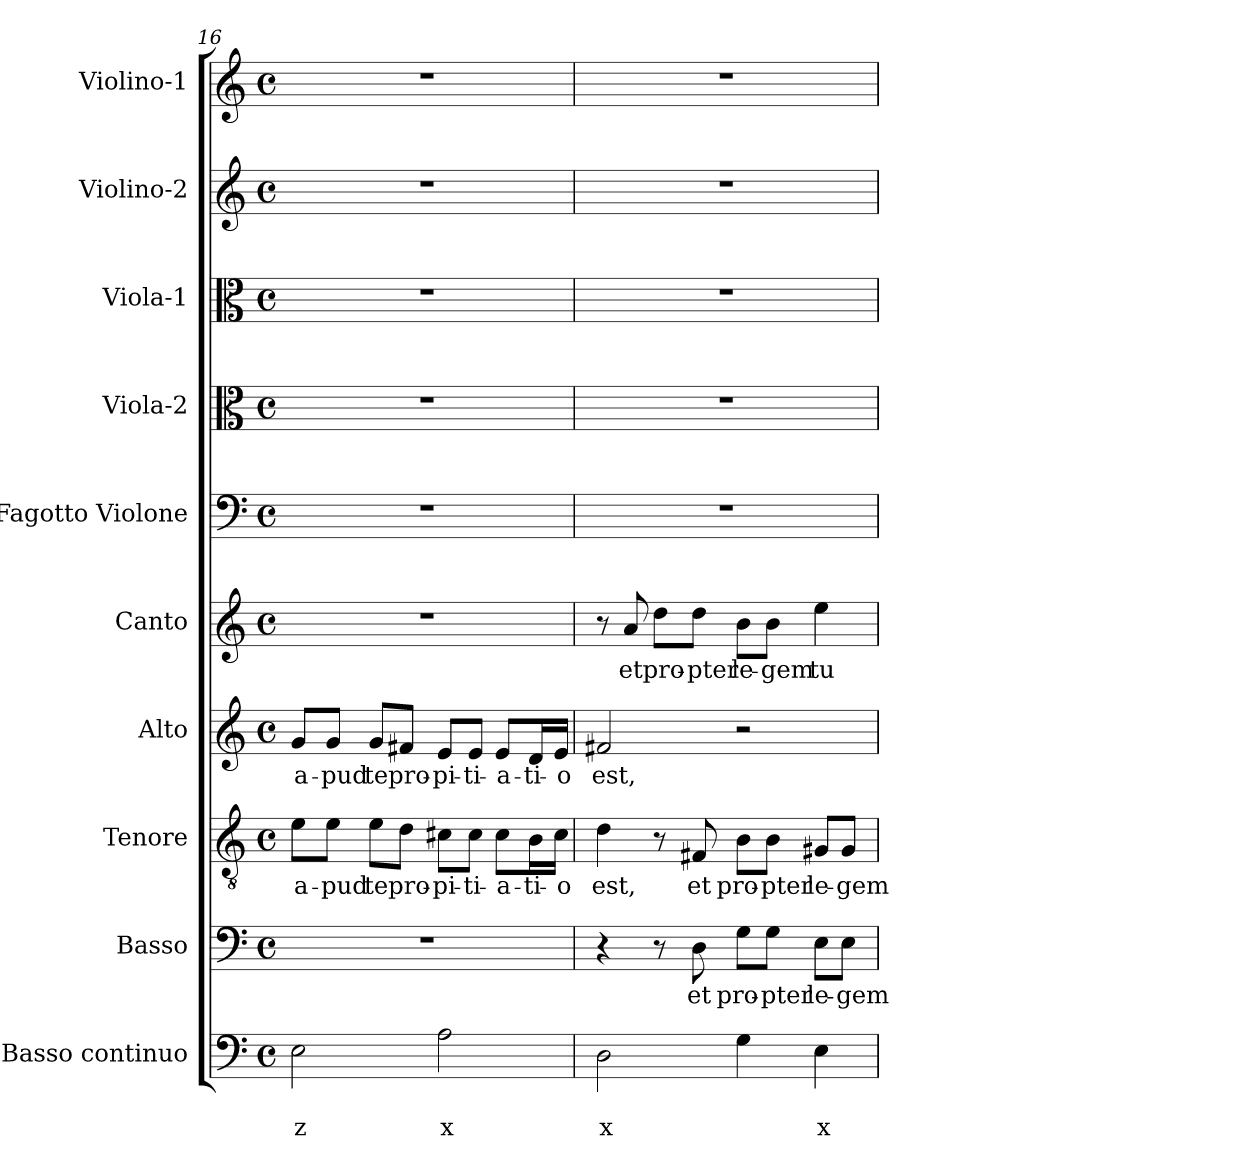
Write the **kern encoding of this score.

**kern	**text	**text	**kern	**text	**kern	**text	**kern	**text	**kern	**text	**kern	**kern	**kern	**kern	**kern
*part10	*part10	*part10	*part9	*part9	*part8	*part8	*part7	*part7	*part6	*part6	*part5	*part4	*part3	*part2	*part1
*staff10	*staff10	*staff10	*staff9	*staff9	*staff8	*staff8	*staff7	*staff7	*staff6	*staff6	*staff5	*staff4	*staff3	*staff2	*staff1
*I"Basso continuo	*	*	*I"Basso	*	*I"Tenore	*	*I"Alto	*	*I"Canto	*	*I"Fagotto Violone	*I"Viola-2	*I"Viola-1	*I"Violino-2	*I"Violino-1
*clefF4	*	*	*clefF4	*	*clefGv2	*	*clefG2	*	*clefG2	*	*clefF4	*clefC3	*clefC3	*clefG2	*clefG2
*k[]	*	*	*k[]	*	*k[]	*	*k[]	*	*k[]	*	*k[]	*k[]	*k[]	*k[]	*k[]
*C:	*	*	*C:	*	*C:	*	*C:	*	*C:	*	*C:	*C:	*C:	*C:	*C:
*M4/4	*	*	*M4/4	*	*M4/4	*	*M4/4	*	*M4/4	*	*M4/4	*M4/4	*M4/4	*M4/4	*M4/4
*met(c)	*	*	*met(c)	*	*met(c)	*	*met(c)	*	*met(c)	*	*met(c)	*met(c)	*met(c)	*met(c)	*met(c)
=16	=16	=16	=16	=16	=16	=16	=16	=16	=16	=16	=16	=16	=16	=16	=16
!	!	!LO:LY:b	!	!	!	!	!	!	!	!	!	!	!	!	!
!	!	!	!	!	!	!LO:LY:b	!	!	!	!	!	!	!	!	!
!	!	!	!	!	!	!	!	!LO:LY:b	!	!	!	!	!	!	!
2E\	.	z	1r	.	8e\L	a-	8g/L	a-	1r	.	1r	1r	1r	1r	1r
!	!	!	!	!	!	!LO:LY:b	!	!	!	!	!	!	!	!	!
!	!	!	!	!	!	!	!	!LO:LY:b	!	!	!	!	!	!	!
.	.	.	.	.	8e\J	-pud	8g/J	-pud	.	.	.	.	.	.	.
!	!	!	!	!	!	!LO:LY:b	!	!	!	!	!	!	!	!	!
!	!	!	!	!	!	!	!	!LO:LY:b	!	!	!	!	!	!	!
.	.	.	.	.	8e\L	te	8g/L	te	.	.	.	.	.	.	.
!	!	!	!	!	!	!LO:LY:b	!	!	!	!	!	!	!	!	!
!	!	!	!	!	!	!	!	!LO:LY:b	!	!	!	!	!	!	!
.	.	.	.	.	8d\J	pro-	8f#X/J	pro-	.	.	.	.	.	.	.
!	!	!LO:LY:b	!	!	!	!	!	!	!	!	!	!	!	!	!
!	!	!	!	!	!	!LO:LY:b	!	!	!	!	!	!	!	!	!
!	!	!	!	!	!	!	!	!LO:LY:b	!	!	!	!	!	!	!
2A\	.	x	.	.	8c#X\L	-pi-	8e/L	-pi-	.	.	.	.	.	.	.
!	!	!	!	!	!	!LO:LY:b	!	!	!	!	!	!	!	!	!
!	!	!	!	!	!	!	!	!LO:LY:b	!	!	!	!	!	!	!
.	.	.	.	.	8c#\J	-ti-	8e/J	-ti-	.	.	.	.	.	.	.
!	!	!	!	!	!	!LO:LY:b	!	!	!	!	!	!	!	!	!
!	!	!	!	!	!	!	!	!LO:LY:b	!	!	!	!	!	!	!
.	.	.	.	.	8c#\L	-a-	8e/L	-a-	.	.	.	.	.	.	.
!	!	!	!	!	!	!LO:LY:b	!	!	!	!	!	!	!	!	!
!	!	!	!	!	!	!	!	!LO:LY:b	!	!	!	!	!	!	!
.	.	.	.	.	16B\L	-ti-	16d/L	-ti-	.	.	.	.	.	.	.
!	!	!	!	!	!	!LO:LY:b	!	!	!	!	!	!	!	!	!
!	!	!	!	!	!	!	!	!LO:LY:b	!	!	!	!	!	!	!
.	.	.	.	.	16c#\JJ	-o	16e/JJ	-o	.	.	.	.	.	.	.
!!LO:LB:g=z
=17	=17	=17	=17	=17	=17	=17	=17	=17	=17	=17	=17	=17	=17	=17	=17
!	!	!LO:LY:b	!	!	!	!	!	!	!	!	!	!	!	!	!
!	!	!	!	!	!	!LO:LY:b	!	!	!	!	!	!	!	!	!
!	!	!	!	!	!	!	!	!LO:LY:b	!	!	!	!	!	!	!
2D\	.	x	4r	.	4d\	est,	2f#X/	est,	8r	.	1r	1r	1r	1r	1r
!	!	!	!	!	!	!	!	!	!	!LO:LY:b	!	!	!	!	!
.	.	.	.	.	.	.	.	.	8a/	et	.	.	.	.	.
!	!	!	!	!	!	!	!	!	!	!LO:LY:b	!	!	!	!	!
.	.	.	8r	.	8r	.	.	.	8dd\L	pro-	.	.	.	.	.
!	!	!	!	!LO:LY:b	!	!	!	!	!	!	!	!	!	!	!
!	!	!	!	!	!	!LO:LY:b	!	!	!	!	!	!	!	!	!
!	!	!	!	!	!	!	!	!	!	!LO:LY:b	!	!	!	!	!
.	.	.	8D\	et	8F#X/	et	.	.	8dd\J	-pter	.	.	.	.	.
!	!	!	!	!LO:LY:b	!	!	!	!	!	!	!	!	!	!	!
!	!	!	!	!	!	!LO:LY:b	!	!	!	!	!	!	!	!	!
!	!	!	!	!	!	!	!	!	!	!LO:LY:b	!	!	!	!	!
4G\	.	.	8G\L	pro-	8B\L	pro-	2r	.	8b\L	le-	.	.	.	.	.
!	!	!	!	!LO:LY:b	!	!	!	!	!	!	!	!	!	!	!
!	!	!	!	!	!	!LO:LY:b	!	!	!	!	!	!	!	!	!
!	!	!	!	!	!	!	!	!	!	!LO:LY:b	!	!	!	!	!
.	.	.	8G\J	-pter	8B\J	-pter	.	.	8b\J	-gem	.	.	.	.	.
!	!	!LO:LY:b	!	!	!	!	!	!	!	!	!	!	!	!	!
!	!	!	!	!LO:LY:b	!	!	!	!	!	!	!	!	!	!	!
!	!	!	!	!	!	!LO:LY:b	!	!	!	!	!	!	!	!	!
!	!	!	!	!	!	!	!	!	!	!LO:LY:b	!	!	!	!	!
4E\	.	x	8E\L	le-	8G#X/L	le-	.	.	4ee\	tu-	.	.	.	.	.
!	!	!	!	!LO:LY:b	!	!	!	!	!	!	!	!	!	!	!
!	!	!	!	!	!	!LO:LY:b	!	!	!	!	!	!	!	!	!
.	.	.	8E\J	-gem	8G#/J	-gem	.	.	.	.	.	.	.	.	.
=	=	=	=	=	=	=	=	=	=	=	=	=	=	=	=
*-	*-	*-	*-	*-	*-	*-	*-	*-	*-	*-	*-	*-	*-	*-	*-
